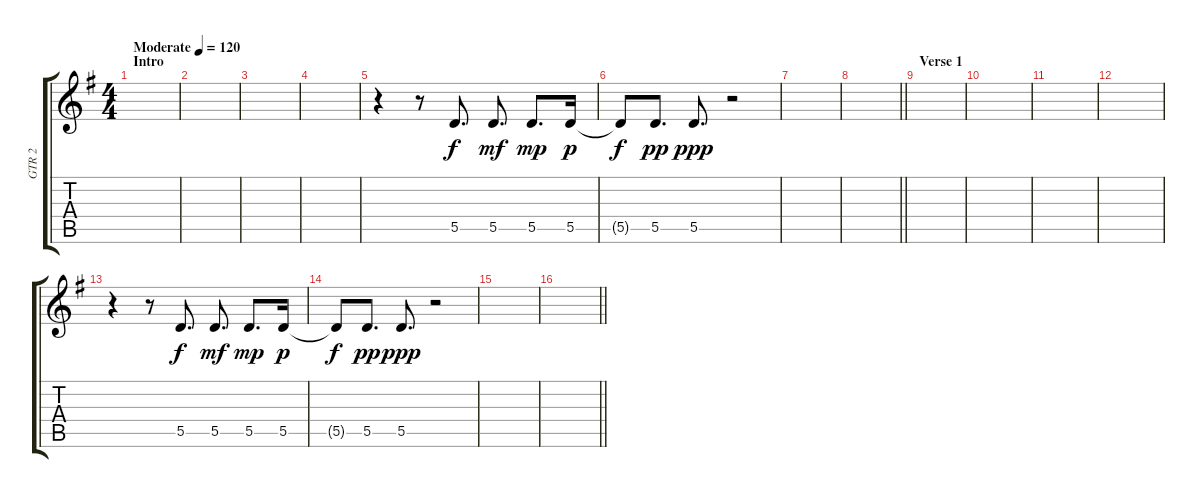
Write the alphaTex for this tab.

\track ("GTR 2" "GTR 2") {instrument electricguitarjazz}
\staff {score tabs}
\tuning (E4 B3 G3 D3 A2 E2) {hide}
\ts (4 4)
\section ("" "Intro")
\tempo (120 "Moderate")
\clef g2
\ks g
|
|
|
|
r.4 r.8 5.5.8{d} 5.5.8{d dy mf} 5.5.8{d dy mp} 5.5.16{dy p} |
5.5{t}.8{dy f} 5.5.8{d dy pp} 5.5.8{d dy ppp} r.2 |
|
\barLineRight lightlight
|
\section ("" "Verse 1")
|
|
|
|
r.4 r.8 5.5.8{d dy f} 5.5.8{d dy mf} 5.5.8{d dy mp} 5.5.16{dy p} |
5.5{t}.8{dy f} 5.5.8{d dy pp} 5.5.8{d dy ppp} r.2 |
|
\barLineRight lightlight
